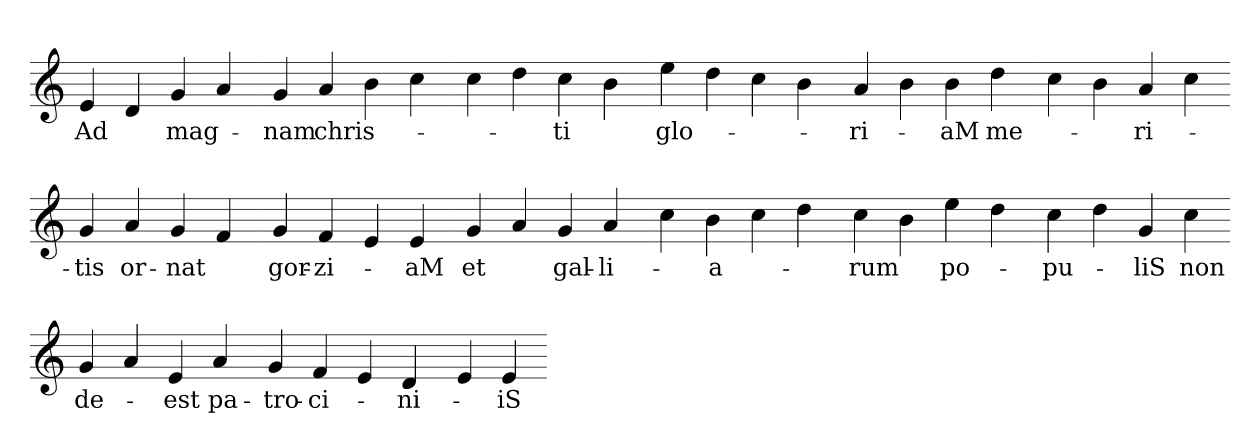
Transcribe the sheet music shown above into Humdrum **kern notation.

**kern	**text
*part1	*part1
*staff1	*staff1
*clefG2	*
=	=
4e	Ad
4d	.
4g	mag-
4a	.
=-	=-
4g	nam
4a	chris-
4b	.
4cc	.
=-	=-
4cc	.
4dd	.
4cc	ti
4b	.
=-	=-
4ee	glo-
4dd	.
4cc	.
4b	.
=-	=-
4a	ri-
4b	.
4b	aM
4dd	me-
=-	=-
4cc	.
4b	.
4a	ri-
4cc	.
=-	=-
4g	tis
4a	or-
4g	nat
4f	.
=-	=-
4g	gor-
4f	zi-
4e	.
4e	aM
=-	=-
4g	et
4a	.
4g	gal-
4a	li-
=-	=-
4cc	.
4b	a-
4cc	.
4dd	.
=-	=-
4cc	rum
4b	.
4ee	po-
4dd	.
=-	=-
4cc	pu-
4dd	.
4g	liS
4cc	non
=-	=-
4g	de-
4a	.
4e	est
4a	pa-
=-	=-
4g	tro-
4f	ci-
4e	.
4d	ni-
=-	=-
4e	.
4e	iS
=-	=-
*-	*-
